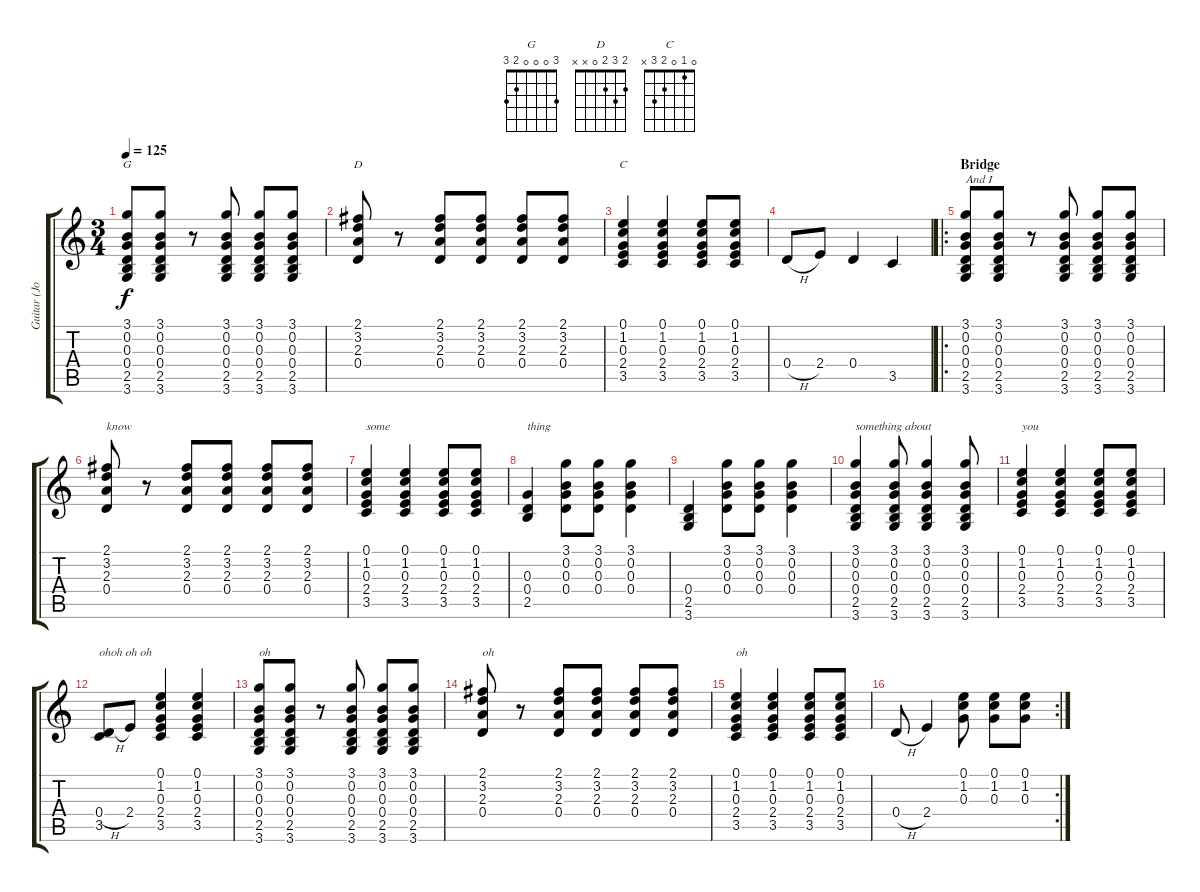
\track ("Guitar (John Wozniak)" "Guitar (Jo") {instrument electricguitarclean}
\staff {score tabs}
\tuning (E4 B3 G3 D3 A2 E2) {hide}
\chord ("G" 3 0 0 0 2 3)
\chord ("D" 2 3 2 0 x x)
\chord ("C" 0 1 0 2 3 x)
\ts (3 4)
\tempo 125
\clef g2
\ks c
(3.1 0.2 0.3 0.4 2.5 3.6).8{ch "G" dy f} (3.1 0.2 0.3 0.4 2.5 3.6).8 r.8 (3.1 0.2 0.3 0.4 2.5 3.6).8 (3.1 0.2 0.3 0.4 2.5 3.6).8 (3.1 0.2 0.3 0.4 2.5 3.6).8 |
(2.1 3.2 2.3 0.4).8{ch "D"} r.8 (2.1 3.2 2.3 0.4).8 (2.1 3.2 2.3 0.4).8 (2.1 3.2 2.3 0.4).8 (2.1 3.2 2.3 0.4).8 |
(0.1 1.2 0.3 2.4 3.5).4{ch "C"} (0.1 1.2 0.3 2.4 3.5).4 (0.1 1.2 0.3 2.4 3.5).8 (0.1 1.2 0.3 2.4 3.5).8 |
0.4{h}.8 2.4.8 0.4.4 3.5.4 |
\ro
\section ("" "Bridge")
(3.1 0.2 0.3 0.4 2.5 3.6).8{txt "And I"} (3.1 0.2 0.3 0.4 2.5 3.6).8 r.8 (3.1 0.2 0.3 0.4 2.5 3.6).8 (3.1 0.2 0.3 0.4 2.5 3.6).8 (3.1 0.2 0.3 0.4 2.5 3.6).8 |
(2.1 3.2 2.3 0.4).8{txt "know"} r.8 (2.1 3.2 2.3 0.4).8 (2.1 3.2 2.3 0.4).8 (2.1 3.2 2.3 0.4).8 (2.1 3.2 2.3 0.4).8 |
(0.1 1.2 0.3 2.4 3.5).4{txt "some"} (0.1 1.2 0.3 2.4 3.5).4 (0.1 1.2 0.3 2.4 3.5).8 (0.1 1.2 0.3 2.4 3.5).8 |
(0.3 0.4 2.5).4{txt "thing"} (3.1 0.2 0.3 0.4).8 (3.1 0.2 0.3 0.4).8 (3.1 0.2 0.3 0.4).4 |
(0.4 2.5 3.6).4 (3.1 0.2 0.3 0.4).8 (3.1 0.2 0.3 0.4).8 (3.1 0.2 0.3 0.4).4 |
(3.1 0.2 0.3 0.4 2.5 3.6).4{txt "something about"} (3.1 0.2 0.3 0.4 2.5 3.6).8 (3.1 0.2 0.3 0.4 2.5 3.6).4 (3.1 0.2 0.3 0.4 2.5 3.6).8 |
(0.1 1.2 0.3 2.4 3.5).4{txt "you"} (0.1 1.2 0.3 2.4 3.5).4 (0.1 1.2 0.3 2.4 3.5).8 (0.1 1.2 0.3 2.4 3.5).8 |
(0.4{h} 3.5).8{txt "ohoh oh oh"} 2.4.8 (0.1 1.2 0.3 2.4 3.5).4 (0.1 1.2 0.3 2.4 3.5).4 |
(3.1 0.2 0.3 0.4 2.5 3.6).8{txt "oh"} (3.1 0.2 0.3 0.4 2.5 3.6).8 r.8 (3.1 0.2 0.3 0.4 2.5 3.6).8 (3.1 0.2 0.3 0.4 2.5 3.6).8 (3.1 0.2 0.3 0.4 2.5 3.6).8 |
(2.1 3.2 2.3 0.4).8{txt "oh"} r.8 (2.1 3.2 2.3 0.4).8 (2.1 3.2 2.3 0.4).8 (2.1 3.2 2.3 0.4).8 (2.1 3.2 2.3 0.4).8 |
(0.1 1.2 0.3 2.4 3.5).4{txt "oh"} (0.1 1.2 0.3 2.4 3.5).4 (0.1 1.2 0.3 2.4 3.5).8 (0.1 1.2 0.3 2.4 3.5).8 |
\rc 2
0.4{h}.8 2.4.4 (0.1 1.2 0.3).8 (0.1 1.2 0.3).8 (0.1 1.2 0.3).8
